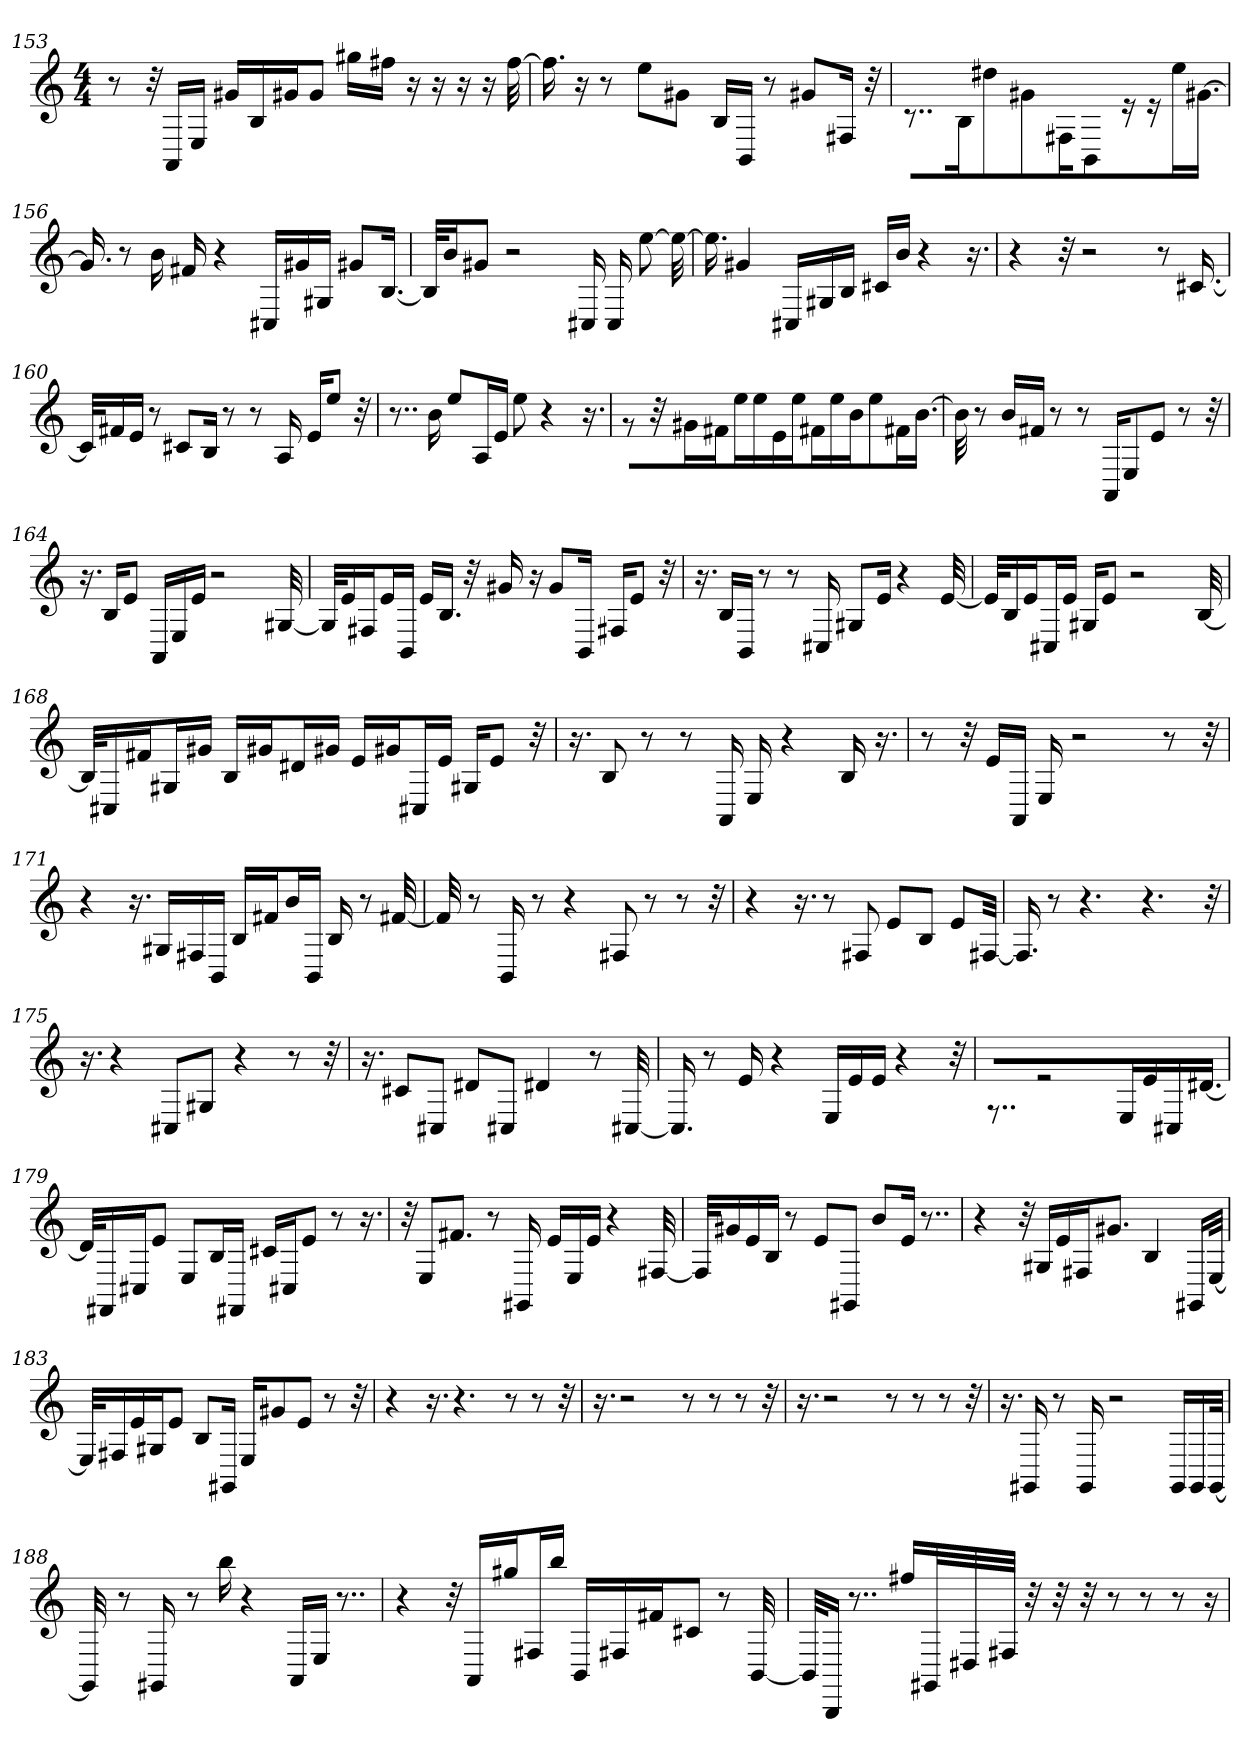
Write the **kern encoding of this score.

**kern
*part1
*staff1
*clefG2
*M4/4
=153
8r
32r
16AA/LL
16E/JJ
16g#X/LL
16B/J
16g#X/K
8g#/J
16gg#X\LL
16ff#X\JJ
16r
16r
16r
16r
[32ff#
=154
16.ff#]
16r
8r
8ee\L
8g#X\J
16B/LL
16BB/JJ
8r
8g#X/L
16F#X/Jk
32r
=155
8..r
16B
8dd#X\L
8g#X\J
16F#X/KL
8BB/J
16r
16r
16ee\KL
[16.g#X\JJ
=156
16.g#]
8r
16b
16f#X
4r
16C#X/LL
16g#X/
16G#X/JJ
8g#X/L
[16.B/Jk
=157
32B/KLL]
16b/J
8g#X/J
2r
16C#X
16C#
[8ee
32ee_
=158
16.ee]
4g#X
16C#X/LL
16G#X/
16B/JJ
16c#X/LL
16b/JJ
4r
16.r
=159
4r
32r
2r
8r
[16.c#X
=160
32c#/KLL]
16f#X/
16e/JJ
8r
8c#X/L
16B/Jk
8r
8r
16A
16e/KL
8ee/J
32r
=161
8..r
16b
8ee/L
16A/L
16e/JJ
8ee
4r
16.r
=162
8r
32r
16g#X/LL
16f#X/JJ
16ee\LL
16ee\J
16e\L
16ee\JJ
16f#X\LL
16ee\J
16b\K
8ee\J
16f#X/KL
[16.b/JJ
=163
32b]
8r
16b/LL
16f#X/JJ
8r
8r
16AA/KL
8E/
8e/J
8r
32r
=164
16.r
16B/KL
8e/J
16AA/LL
16E/
16e/JJ
2r
[32G#X
=165
32G#/KLL]
16e/
16F#X/J
16e/L
16BB/JJ
16e/LL
16.B/JJ
32r
16g#X
16r
8g#/L
16BB/Jk
16F#X/KL
8e/J
32r
=166
16.r
16B/LL
16BB/JJ
8r
8r
16C#X
8G#X/L
16e/Jk
4r
[32e
=167
32e/KLL]
16B/
16e/J
16C#X/L
16e/JJ
16G#X/KL
8e/J
2r
[32B
=168
32B/KLL]
16C#X/
16f#X/J
16G#X/L
16g#X/JJ
16B/LL
16g#X/J
16d#X/L
16g#X/JJ
16e/LL
16g#X/J
16C#X/L
16e/JJ
16G#X/KL
8e/J
32r
=169
16.r
8B
8r
8r
16AA
16E
4r
16B
16.r
=170
8r
32r
16e/LL
16AA/JJ
16E
2r
8r
32r
=171
4r
16.r
16G#X/LL
16F#X/
16BB/JJ
16B/LL
16f#X/J
16b/L
16BB/JJ
16B
8r
[32f#X
=172
32f#]
8r
16BB
8r
4r
8F#X
8r
8r
32r
=173
4r
16.r
8r
8F#X
8e/L
8B/J
8e/L
[32F#X/Jkk
=174
16.F#]
8r
4.r
4.r
32r
=175
16.r
4r
8C#X/L
8G#X/J
4r
8r
32r
=176
16.r
8c#X/L
8C#X/J
8d#X/L
8C#X/J
4d#X
8r
[32C#X
=177
16.C#]
8r
16e
4r
16E/LL
16e/
16e/JJ
4r
32r
=178
8..r
2r
16E
16e/LL
16C#X/J
[16.d#X/JJ
=179
32d#/KLL]
16FF#X/
16C#X/J
8e/J
8E/L
16B/L
16FF#X/JJ
16c#X/LL
16C#X/J
8e/J
8r
16.r
=180
32r
8E/L
8.f#X/J
8r
16GG#X
16e/LL
16E/
16e/JJ
4r
[32F#X
=181
32F#/KLL]
16g#X/
16e/
16B/JJ
8r
8e/L
8GG#X/J
8b/L
16e/Jk
8..r
=182
4r
32r
16G#X/LL
16e/J
16F#X/K
8.g#X/J
4B
16GG#X/LL
[32E/JJk
=183
32E/KLL]
16F#X/
16e/J
16G#X/K
8e/J
8B/L
16GG#X/Jk
16E/KL
8g#X/
8e/J
8r
32r
=184
4r
16.r
4.r
8r
8r
32r
=185
16.r
2r
8r
8r
8r
32r
=186
16.r
2r
8r
8r
8r
32r
=187
16.r
16GG#X
8r
16GG#
2r
16GG#/LL
16GG#/
[32GG#/JJk
=188
32GG#]
8r
16GG#X
8r
16bb
4r
16AA/LL
16E/JJ
8..r
=189
4r
32r
16AA/LL
16gg#X/J
16F#X/L
16bb/JJ
16BB/LL
16F#X/J
16f#X/K
8c#X/J
8r
[32BB
=190
32BB/KLL]
16BBB/JJ
8..r
16ff#X/LL
32GG#X/L
32D#X/
32F#X/JJJ
32r
32r
32r
8r
8r
8r
16r
=
*-
